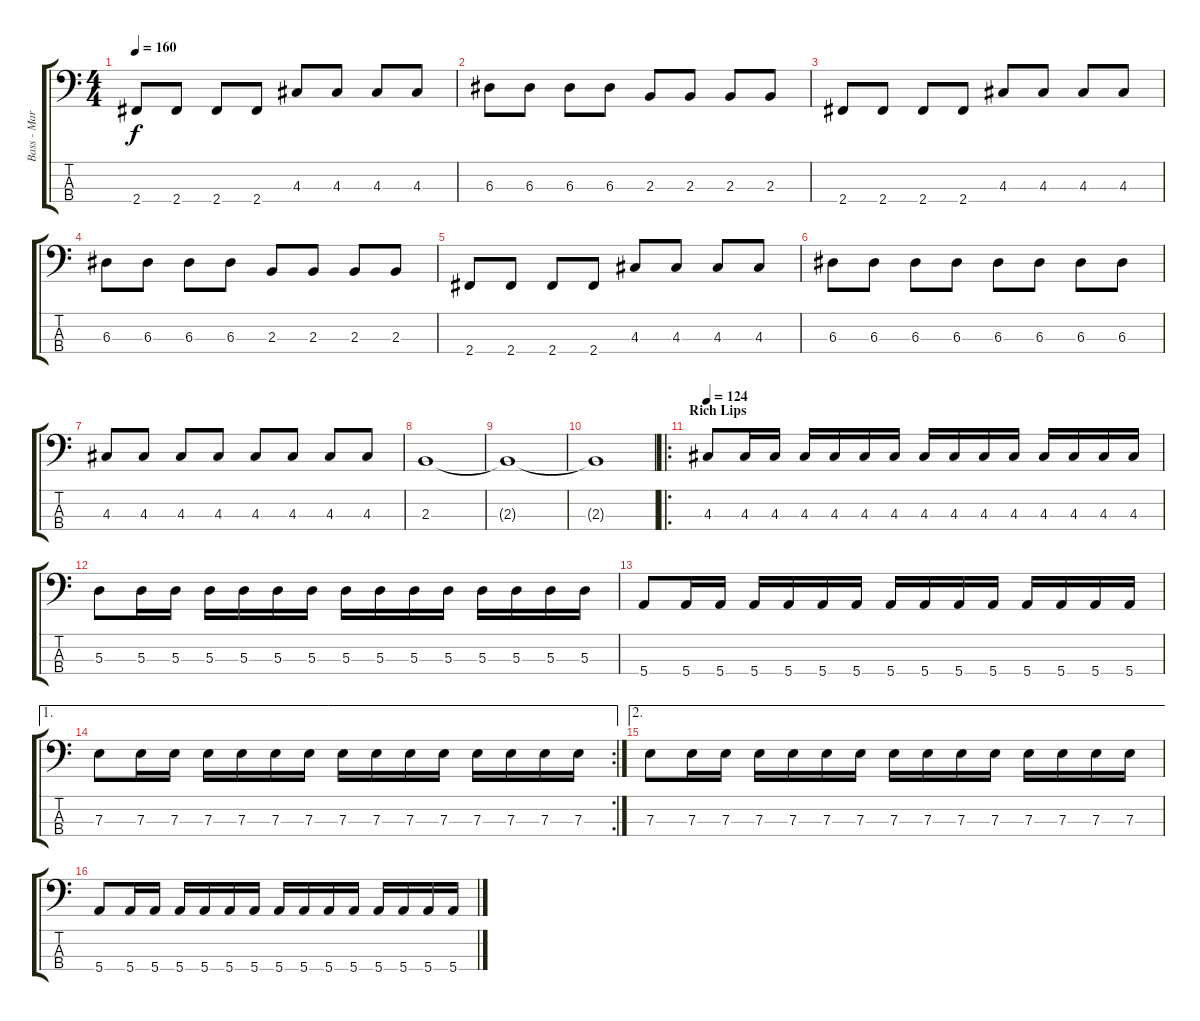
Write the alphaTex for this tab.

\track ("Bass - Mark Alan Hoppus" "Bass - Mar") {instrument electricbassfinger}
\staff {score tabs}
\tuning (G2 D2 A1 E1) {hide}
\ts (4 4)
\tempo 160
\clef f4
\ks c
2.4.8{dy f} 2.4.8 2.4.8 2.4.8 4.3.8 4.3.8 4.3.8 4.3.8 |
6.3.8 6.3.8 6.3.8 6.3.8 2.3.8 2.3.8 2.3.8 2.3.8 |
2.4.8 2.4.8 2.4.8 2.4.8 4.3.8 4.3.8 4.3.8 4.3.8 |
6.3.8 6.3.8 6.3.8 6.3.8 2.3.8 2.3.8 2.3.8 2.3.8 |
2.4.8 2.4.8 2.4.8 2.4.8 4.3.8 4.3.8 4.3.8 4.3.8 |
6.3.8 6.3.8 6.3.8 6.3.8 6.3.8 6.3.8 6.3.8 6.3.8 |
4.3.8 4.3.8 4.3.8 4.3.8 4.3.8 4.3.8 4.3.8 4.3.8 |
2.3.1 |
2.3{t}.1{volume 0} |
2.3{t}.1 |
\ro
\section ("" "Rich Lips")
\tempo 124
4.3.8 4.3.16 4.3.16 4.3.16 4.3.16 4.3.16 4.3.16 4.3.16 4.3.16 4.3.16 4.3.16 4.3.16 4.3.16 4.3.16 4.3.16 |
5.3.8 5.3.16 5.3.16 5.3.16 5.3.16 5.3.16 5.3.16 5.3.16 5.3.16 5.3.16 5.3.16 5.3.16 5.3.16 5.3.16 5.3.16 |
5.4.8 5.4.16 5.4.16 5.4.16 5.4.16 5.4.16 5.4.16 5.4.16 5.4.16 5.4.16 5.4.16 5.4.16 5.4.16 5.4.16 5.4.16 |
\ae 1
\rc 2
7.3.8 7.3.16 7.3.16 7.3.16 7.3.16 7.3.16 7.3.16 7.3.16 7.3.16 7.3.16 7.3.16 7.3.16 7.3.16 7.3.16 7.3.16 |
\ae 2
7.3.8 7.3.16 7.3.16 7.3.16 7.3.16 7.3.16 7.3.16 7.3.16 7.3.16 7.3.16 7.3.16 7.3.16 7.3.16 7.3.16 7.3.16 |
5.4.8 5.4.16 5.4.16 5.4.16 5.4.16 5.4.16 5.4.16 5.4.16 5.4.16 5.4.16 5.4.16 5.4.16 5.4.16 5.4.16 5.4.16
